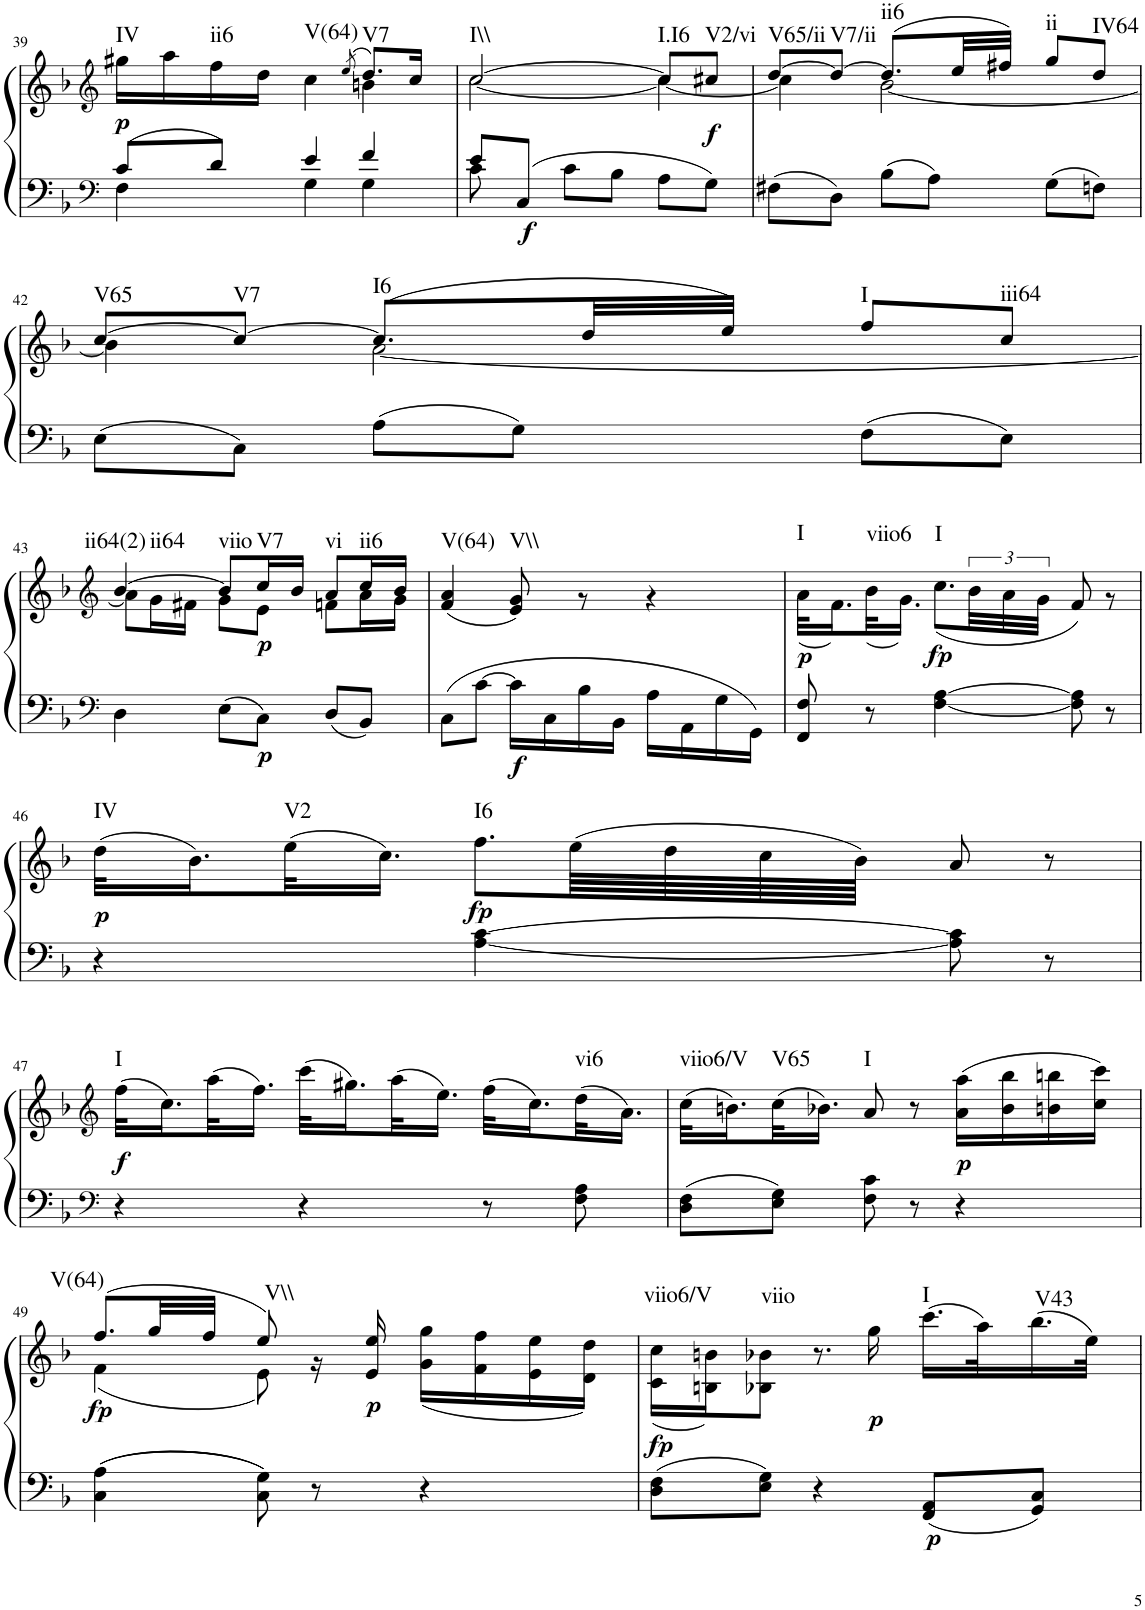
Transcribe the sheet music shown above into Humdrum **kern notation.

**kern	**kern	**dynam	**harte
*part1	*part1	*part1	*part1
*staff2	*staff1	*staff1/2	*
*I"Klavier linke Hand	*	*	*
!!LO:PB:g=z
*clefF4	*clefG2	*	*
*k[b-]	*k[b-]	*	*
*M3/4	*M3/4	*	*
=39	=39	=39	=39
*^	*^	*	*
!	!	!	!	!LO:DY:b	!LO:H:kt=IV
8c/L	4F\	16gg#X\LL	2ryy	p	N
.	.	16aa\	.	.	.
!	!	!	!	!	!LO:H:kt=ii6
8d/J	.	16ff\	.	.	N
.	.	16dd\JJ	.	.	.
!	!	!	!	!	!LO:H:kt=V(64)
4e/	4G\	4cc\	.	.	N
.	.	(8qee/	.	.	.
!	!	!	!	!	!LO:H:kt=V7
4f/	4G\	8.dd/L)	4bn\	.	N
.	.	16cc/Jk	.	.	.
=40	=40	=40	=40	=40	=40
!	!	!	!	!	!LO:H:kt=I\\
8e/L	8c\	[2cc/	[2cc\	.	N
!	!	!	!	!LO:DY:b=2	!
8C/J	2ryy	.	.	f	.
8c\L	.	.	.	.	.
8B-\J	.	.	.	.	.
!	!	!	!	!	!LO:H:kt=I.I6
8A\L	.	8cc/L]	4cc\_	.	N
!	!	!	!	!LO:DY:b	!LO:H:kt=V2/vi
8G\J	8ryy	8cc#X/J	.	f	N
=41	=41	=41	=41	=41	=41
!	!	!	!	!	!LO:H:kt=V65/ii
*v	*v	*	*	*	*
8F#X\L	[8dd/L	4cc\]	.	N
!	!	!	!	!LO:H:kt=V7/ii
8D\J	8dd/J_	.	.	N
!	!	!	!	!LO:H:kt=ii6
8B-\L	(8.dd/L]	[2b-\	.	N
8A\J	.	.	.	.
.	32ee/LL	.	.	.
.	32ff#X/JJJ)	.	.	.
!	!	!	!	!LO:H:kt=ii
8G\L	8gg/L	.	.	N
!	!	!	!	!LO:H:kt=IV64
8Fn\J	8dd/J	.	.	N
!!LO:LB:g=z	!!
=42	=42	=42	=42	=42
!	!	!	!	!LO:H:kt=V65
8E\L	[8cc/L	4b-\]	.	N
!	!	!	!	!LO:H:kt=V7
8C\J	8cc/J_	.	.	N
!	!	!	!	!LO:H:kt=I6
8A\L	(8.cc/L]	[2a\	.	N
8G\J	.	.	.	.
.	32dd/LL	.	.	.
.	32ee/JJJ)	.	.	.
!	!	!	!	!LO:H:kt=I
8F\L	8ff/L	.	.	N
!	!	!	!	!LO:H:kt=iii64
8E\J	8cc/J	.	.	N
!!LO:LB:g=z	!!
=43	=43	=43	=43	=43
*clefF4	*clefG2	*	*	*
!	!	!	!	!LO:H:n=1:kt=ii64(2)
!	!	!	!	!LO:H:n=2:kt=ii64
4D\	[4b-/	8a\L]	.	N N
.	.	16g\L	.	.
.	.	16f#X\JJ	.	.
!	!	!	!	!LO:H:kt=viio
8E\L	8b-/L]	8g\L	.	N
!	!	!	!LO:DY:b=2	!
!	!	!	!LO:DY:n=1:b	!LO:H:kt=V7
8C\J	16cc/L	8e\J	p p	N
.	16b-/JJ	.	.	.
!	!	!	!	!LO:H:kt=vi
8D/L	8a/L	8fn\L	.	N
!	!	!	!	!LO:H:kt=ii6
8BB-/J	16cc/L	16a\L	.	N
.	16b-/JJ	16g\JJ	.	.
=44	=44	=44	=44	=44
!	!	!	!	!LO:H:n=1:kt=V(64)
!	!	!	!	!LO:H:n=2:kt=V\\
8C\L	2.ryy	(4f/ 4a/	.	N N
[8c\J	.	.	.	.
!	!	!	!LO:DY:b=2	!
16c\LL]	.	8e/ 8g/)	f	.
16C\	.	.	.	.
16B-\	.	8r	.	.
16BB-\JJ	.	.	.	.
16A\LL	.	4r	.	.
16AA\	.	.	.	.
16G\	.	.	.	.
16GG\JJ	.	.	.	.
=45	=45	=45	=45	=45
!	!	!	!LO:DY:b	!LO:H:n=1:kt=I
!	!	!	!	!LO:H:n=2:kt=viio6
!	!	!	!	!LO:H:n=3:kt=I
8FF/ 8F/	2.ryy	(32a\KLL	p	N N N
.	.	16.f\)	.	.
8r	.	(32b-\K	.	.
.	.	16.g\JJ)	.	.
!	!	!	!LO:DY:b	!
[4F\ [4A\	.	(8.cc\L	fp	.
.	.	48b-\LL	.	.
.	.	48a\	.	.
.	.	48g\JJJ	.	.
8F\] 8A\]	.	8f/)	.	.
8r	.	8r	.	.
!!LO:LB:g=z
=46	=46	=46	=46	=46
!	!	!	!LO:DY:b	!LO:H:kt=IV
*	*v	*v	*	*
4r	(32dd\KLL	p	N
.	16.b-\)	.	.
!	!	!	!LO:H:kt=V2
.	(32ee\K	.	N
.	16.cc\JJ)	.	.
!	!	!LO:DY:b	!LO:H:kt=I6
[4A\ [4c\	8.ff\L	fp	N
.	(64ee\LLL	.	.
.	64dd\	.	.
.	64cc\	.	.
.	64b-\JJJJ)	.	.
8A\] 8c\]	8a/	.	.
8r	8r	.	.
!!LO:LB:g=z
=47	=47	=47	=47
*clefF4	*clefG2	*	*
!	!	!LO:DY:b	!LO:H:kt=I
4r	(32ff\KLL	f	N
.	16.cc\)	.	.
.	(32aa\K	.	.
.	16.ff\JJ)	.	.
4r	(32ccc\KLL	.	.
.	16.gg#X\)	.	.
.	(32aa\K	.	.
.	16.ee\JJ)	.	.
8r	(32ff\KLL	.	.
.	16.cc\)	.	.
!	!	!	!LO:H:kt=vi6
8F\ 8A\	(32dd\K	.	N
.	16.a\JJ)	.	.
=48	=48	=48	=48
!	!	!	!LO:H:kt=viio6/V
8D\ 8F\L	(32cc\KLL	.	N
.	16.bn\)	.	.
!	!	!	!LO:H:kt=V65
8E\ 8G\J	(32cc\K	.	N
.	16.b-X\JJ)	.	.
!	!	!	!LO:H:kt=I
8F\ 8c\	8a/	.	N
8r	8r	.	.
!	!	!LO:DY:b	!
4r	(16a\ 16aa\LL	p	.
.	16b-\ 16bb-\	.	.
.	16bn\ 16bbn\	.	.
.	16cc\ 16ccc\JJ)	.	.
!!LO:LB:g=z
=49	=49	=49	=49
*	*^	*	*
!	!	!	!LO:DY:b	!LO:H:kt=V(64)
4C\ 4A\	(8.ff/L	(4f\	fp	N
.	32gg/LL	.	.	.
.	32ff/JJJ	.	.	.
!	!	!	!	!LO:H:kt=V\\
8C\ 8G\	8ee/)	8e\)	.	N
8r	8ryy	16r	.	.
!	!	!	!LO:DY:b	!
.	.	16e/ 16ee/	p	.
4r	4ryy	(16g\ 16gg\LL	.	.
.	.	16f\ 16ff\	.	.
.	.	16e\ 16ee\	.	.
.	.	16d\ 16dd\JJ)	.	.
=50	=50	=50	=50	=50
!	!	!	!LO:DY:b	!LO:H:kt=viio6/V
8D\ 8F\L	4ryy	(16c\ 16cc\LL	fp	N
.	.	16Bn\ 16bn\J)	.	.
!	!	!	!	!LO:H:kt=viio
8E\ 8G\J	.	8B-X\ 8b-X\J	.	N
4r	8.r	2ryy	.	.
!	!	!	!LO:DY:b	!
.	16gg\	.	p	.
!	!	!	!LO:DY:b=2	!LO:H:kt=I
8FF/ 8AA/L	(16.ccc\LL	.	p	N
.	32aa\K)	.	.	.
!	!	!	!	!LO:H:kt=V43
8GG/ 8C/J	(16.bb-\	.	.	N
.	32ee\JJk)	.	.	.
*	*v	*v	*	*
=	=	=	=
*-	*-	*-	*-
